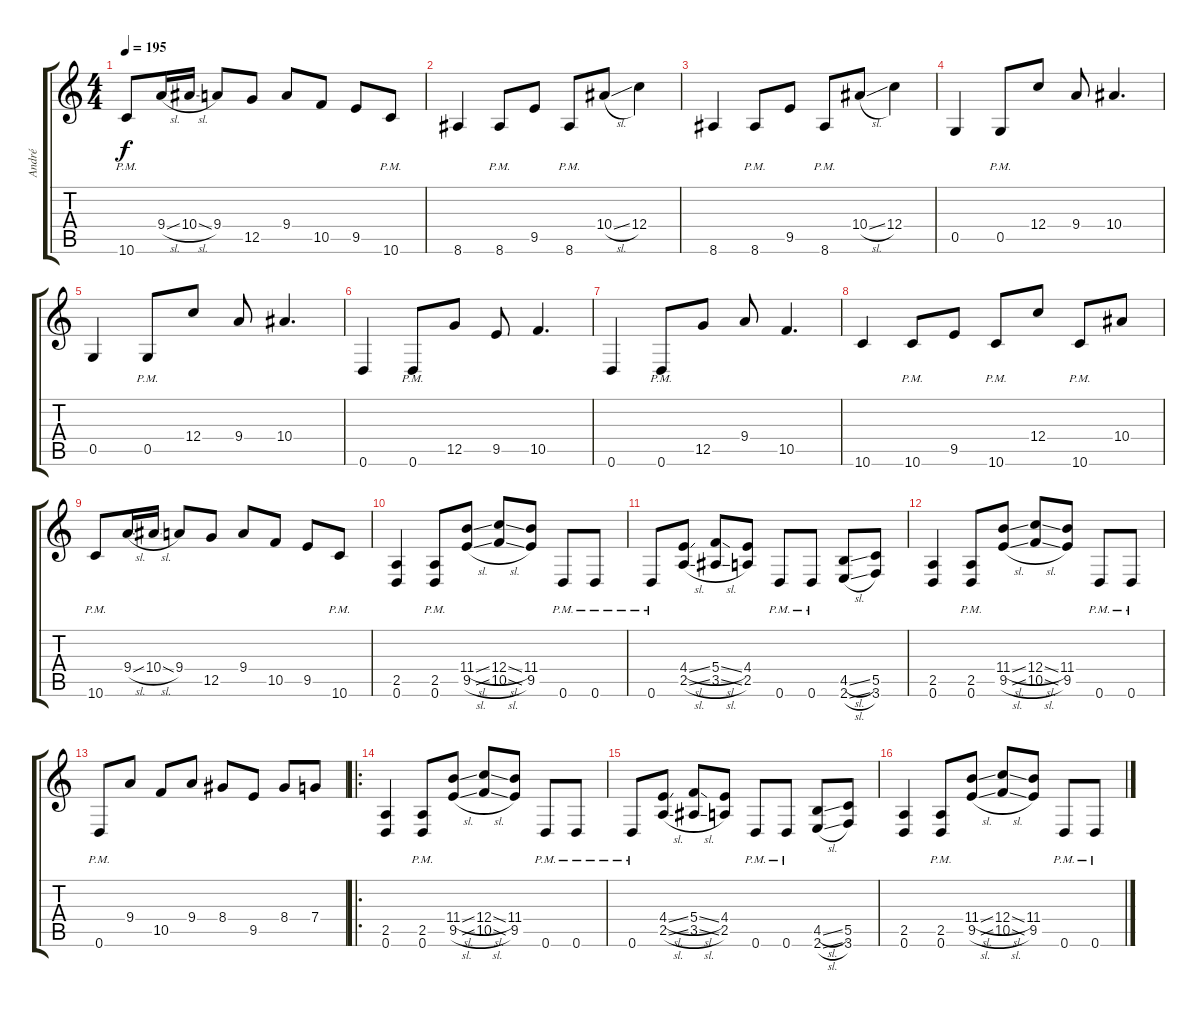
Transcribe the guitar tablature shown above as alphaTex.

\track ("André" "André") {instrument distortionguitar}
\staff {score tabs}
\tuning (D4 A3 F3 C3 G2 D2) {hide}
\ts (4 4)
\tempo 195
\clef g2
\ks c
10.6{pm}.8{dy f} 9.4{sl}.16 10.4{sl}.16 9.4.8 12.5.8 9.4.8 10.5.8 9.5.8 10.6{pm}.8 |
8.6.4 8.6{pm}.8 9.5.8 8.6{pm}.8 10.4{sl}.8 12.4.4 |
8.6.4 8.6{pm}.8 9.5.8 8.6{pm}.8 10.4{sl}.8 12.4.4 |
0.5.4 0.5{pm}.8 12.4.8 9.4.8 10.4.4{d} |
0.5.4 0.5{pm}.8 12.4.8 9.4.8 10.4.4{d} |
0.6.4 0.6{pm}.8 12.5.8 9.5.8 10.5.4{d} |
0.6.4 0.6{pm}.8 12.5.8 9.4.8 10.5.4{d} |
10.6.4 10.6{pm}.8 9.5.8 10.6{pm}.8 12.4.8 10.6{pm}.8 10.4.8 |
10.6{pm}.8 9.4{sl}.16 10.4{sl}.16 9.4.8 12.5.8 9.4.8 10.5.8 9.5.8 10.6{pm}.8 |
(2.5 0.6).4 (2.5{pm} 0.6{pm}).8 (11.4{sl} 9.5{sl}).8 (12.4{sl} 10.5{sl}).8 (11.4 9.5).8 0.6{pm}.8 0.6{pm}.8 |
0.6{pm}.8 (4.4{sl} 2.5{sl}).8 (5.4{sl} 3.5{sl}).8 (4.4 2.5).8 0.6{pm}.8 0.6{pm}.8 (4.5{sl} 2.6{sl}).8 (5.5 3.6).8 |
(2.5 0.6).4 (2.5{pm} 0.6{pm}).8 (11.4{sl} 9.5{sl}).8 (12.4{sl} 10.5{sl}).8 (11.4 9.5).8 0.6{pm}.8 0.6{pm}.8 |
0.6{pm}.8 9.4.8 10.5.8 9.4.8 8.4.8 9.5.8 8.4.8 7.4.8 |
\ro
(2.5 0.6).4 (2.5{pm} 0.6{pm}).8 (11.4{sl} 9.5{sl}).8 (12.4{sl} 10.5{sl}).8 (11.4 9.5).8 0.6{pm}.8 0.6{pm}.8 |
0.6{pm}.8 (4.4{sl} 2.5{sl}).8 (5.4{sl} 3.5{sl}).8 (4.4 2.5).8 0.6{pm}.8 0.6{pm}.8 (4.5{sl} 2.6{sl}).8 (5.5 3.6).8 |
(2.5 0.6).4 (2.5{pm} 0.6{pm}).8 (11.4{sl} 9.5{sl}).8 (12.4{sl} 10.5{sl}).8 (11.4 9.5).8 0.6{pm}.8 0.6{pm}.8
